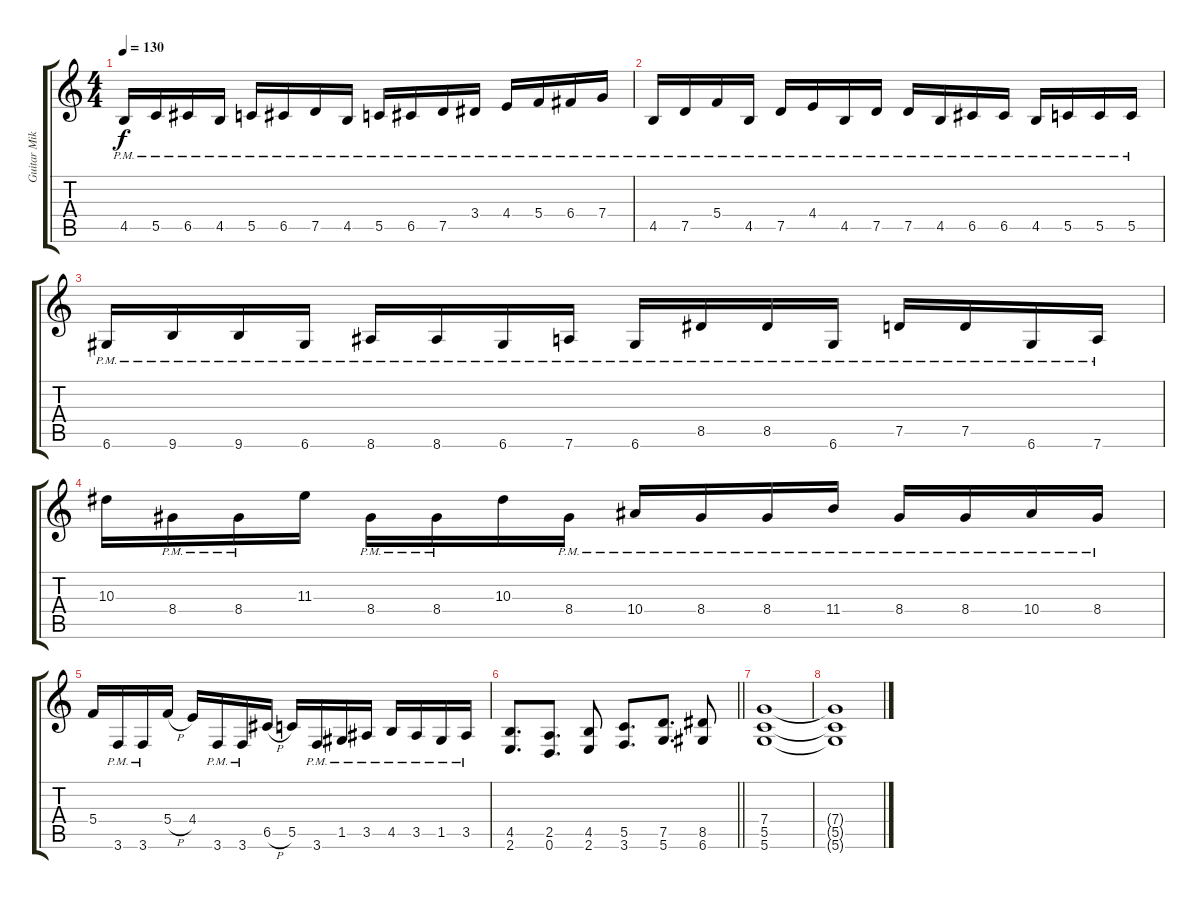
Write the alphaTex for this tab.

\track ("Guitar Mika" "Guitar Mik") {instrument overdrivenguitar}
\staff {score tabs}
\tuning (D4 A3 F3 C3 G2 D2) {hide}
\ts (4 4)
\tempo 130
\clef g2
\ks c
4.5{pm}.16{dy f} 5.5{pm}.16 6.5{pm}.16 4.5{pm}.16 5.5{pm}.16 6.5{pm}.16 7.5{pm}.16 4.5{pm}.16 5.5{pm}.16 6.5{pm}.16 7.5{pm}.16 3.4{pm}.16 4.4{pm}.16 5.4{pm}.16 6.4{pm}.16 7.4{pm}.16 |
4.5{pm}.16 7.5{pm}.16 5.4{pm}.16 4.5{pm}.16 7.5{pm}.16 4.4{pm}.16 4.5{pm}.16 7.5{pm}.16 7.5{pm}.16 4.5{pm}.16 6.5{pm}.16 6.5{pm}.16 4.5{pm}.16 5.5{pm}.16 5.5{pm}.16 5.5{pm}.16 |
6.6{pm}.16 9.6{pm}.16 9.6{pm}.16 6.6{pm}.16 8.6{pm}.16 8.6{pm}.16 6.6{pm}.16 7.6{pm}.16 6.6{pm}.16 8.5{pm}.16 8.5{pm}.16 6.6{pm}.16 7.5{pm}.16 7.5{pm}.16 6.6{pm}.16 7.6{pm}.16 |
10.3.16 8.4{pm}.16 8.4{pm}.16 11.3.16 8.4{pm}.16 8.4{pm}.16 10.3.16 8.4{pm}.16 10.4{pm}.16 8.4{pm}.16 8.4{pm}.16 11.4{pm}.16 8.4{pm}.16 8.4{pm}.16 10.4{pm}.16 8.4{pm}.16 |
5.4.16 3.6{pm}.16 3.6{pm}.16 5.4{h}.16 4.4.16 3.6{pm}.16 3.6{pm}.16 6.5{h}.16 5.5.16 3.6{pm}.16 1.5{pm}.16 3.5{pm}.16 4.5{pm}.16 3.5{pm}.16 1.5{pm}.16 3.5{pm}.16 |
\barLineRight lightlight
(4.5 2.6).8{d} (2.5 0.6).8{d} (4.5 2.6).8 (5.5 3.6).8{d} (7.5 5.6).8{d} (8.5 6.6).8 |
(7.4 5.5 5.6).1 |
(7.4{t} 5.5{t} 5.6{t}).1
